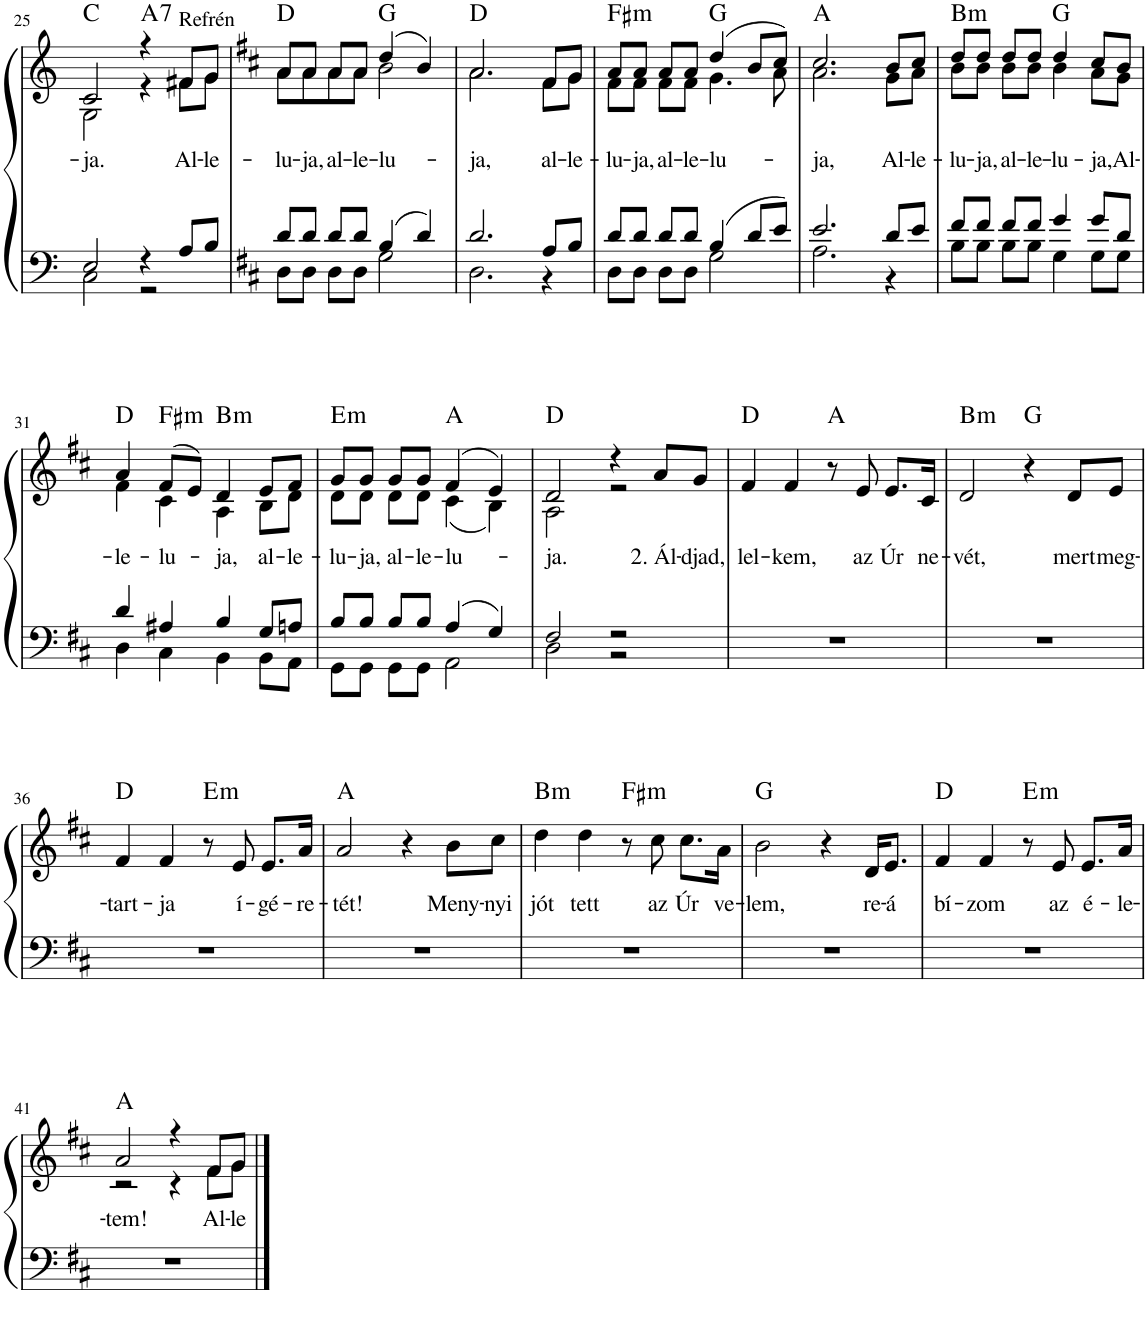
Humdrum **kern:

**kern	**kern	**text	**harte
*part1	*part1	*part1	*part1
*staff2	*staff1	*staff1	*
*I"Piano	*	*	*
*I'Pno.	*	*	*
!!LO:PB:g=z
*clefF4	*clefG2	*	*
*k[]	*k[]	*	*
*M4/4	*M4/4	*	*
*met(c)	*met(c)	*	*
=25	=25	=25	=25
*^	*	*	*
!	!	!	!LO:LY:b	!
*	*	*^	*	*
2E/	2C\	2c/	2G\	-ja.	C:maj
!	!	!	!	!	!LO:H:kt=7
4r	2r	4r	4r	.	A:7
!	!	!LO:TX:a:t=Refrén	!	!	!
!	!	!	!	!LO:LY:b	!
8A/L	.	8f#X/L	8f#\L	Al-	.
!	!	!	!	!LO:LY:b	!
8B/J	.	8g/J	8g\J	-le-	.
=26	=26	=26	=26	=26	=26
*k[f#c#]	*	*k[f#c#]	*	*	*
!	!	!	!	!LO:LY:b	!
8d/L	8D\L	8a/L	8a\L	-lu-	D:maj
!	!	!	!	!LO:LY:b	!
8d/J	8D\J	8a/J	8a\	-ja,	.
!	!	!	!	!LO:LY:b	!
8d/L	8D\L	8a/L	8a\	al-	.
!	!	!	!	!LO:LY:b	!
8d/J	8D\J	8a/J	8a\J	-le-	.
!	!	!	!	!LO:LY:b	!
4B/	2G\	(4dd/	2b\	-lu-	G:maj
4d/	.	4b/)	.	.	.
=27	=27	=27	=27	=27	=27
!	!	!	!	!LO:LY:b	!
2.d/	2.D\	2.a/	2.a\	-ja,	D:maj
!	!	!	!	!LO:LY:b	!
8A/L	4r	8f#/L	8f#\L	al-	.
!	!	!	!	!LO:LY:b	!
8B/J	.	8g/J	8g\J	-le-	.
=28	=28	=28	=28	=28	=28
!	!	!	!	!LO:LY:b	!LO:H:kt=m
8d/L	8D\L	8a/L	8f#\L	-lu-	F#:min
!	!	!	!	!LO:LY:b	!
8d/J	8D\J	8a/J	8f#\J	-ja,	.
!	!	!	!	!LO:LY:b	!
8d/L	8D\L	8a/L	8f#\L	al-	.
!	!	!	!	!LO:LY:b	!
8d/J	8D\J	8a/J	8f#\J	-le-	.
!	!	!	!	!LO:LY:b	!
4B/	2G\	(4dd/	4.g\	-lu-	G:maj
8d/L	.	8b/L	.	.	.
8e/J	.	8cc#/J)	8a\	.	.
=29	=29	=29	=29	=29	=29
!	!	!	!	!LO:LY:b	!
2.e/	2.A\	2.cc#/	2.a\	-ja,	A:maj
!	!	!	!	!LO:LY:b	!
8d/L	4r	8b/L	8g\L	Al-	.
!	!	!	!	!LO:LY:b	!
8e/J	.	8cc#/J	8a\J	-le-	.
=30	=30	=30	=30	=30	=30
!	!	!	!	!LO:LY:b	!LO:H:kt=m
8f#/L	8B\L	8dd/L	8b\L	-lu-	B:min
!	!	!	!	!LO:LY:b	!
8f#/J	8B\J	8dd/J	8b\J	-ja,	.
!	!	!	!	!LO:LY:b	!
8f#/L	8B\L	8dd/L	8b\L	al-	.
!	!	!	!	!LO:LY:b	!
8f#/J	8B\J	8dd/J	8b\J	-le-	.
!	!	!	!	!LO:LY:b	!
4g/	4G\	4dd/	4b\	-lu-	G:maj
!	!	!	!	!LO:LY:b	!
8g/L	8G\L	8cc#/L	8a\L	-ja,	.
!	!	!	!	!LO:LY:b	!
8d/J	8G\J	8b/J	8g\J	Al-	.
!!LO:LB:g=z	!!
=31	=31	=31	=31	=31	=31
!	!	!	!	!LO:LY:b	!
4d/	4D\	4a/	4f#\	-le-	D:maj
!	!	!	!	!LO:LY:b	!LO:H:kt=m
4A#X/	4C#\	(8f#/L	4c#\	-lu-	F#:min
.	.	8e/J)	.	.	.
!	!	!	!	!LO:LY:b	!LO:H:kt=m
4B/	4BB\	4d/	4A\	-ja,	B:min
!	!	!	!	!LO:LY:b	!
8G/L	8BB\L	8e/L	8B\L	al-	.
!	!	!	!	!LO:LY:b	!
8An/J	8AA\J	8f#/J	8d\J	-le-	.
=32	=32	=32	=32	=32	=32
!	!	!	!	!LO:LY:b	!LO:H:kt=m
8B/L	8GG\L	8g/L	8d\L	-lu-	E:min
!	!	!	!	!LO:LY:b	!
8B/J	8GG\J	8g/J	8d\J	-ja,	.
!	!	!	!	!LO:LY:b	!
8B/L	8GG\L	8g/L	8d\L	al-	.
!	!	!	!	!LO:LY:b	!
8B/J	8GG\J	8g/J	8d\J	-le-	.
!	!	!	!	!LO:LY:b	!
4A/	2AA\	(4f#/	(4c#\	-lu-	A:maj
4G/	.	4e/)	4B\)	.	.
=33	=33	=33	=33	=33	=33
!	!	!	!	!LO:LY:b	!
2F#/	2D\	2d/	2A\	-ja.	D:maj
2r	2r	4r	2r	.	.
!	!	!	!	!LO:LY:b	!
.	.	8a/L	.	2. Ál-	.
!	!	!	!	!LO:LY:b	!
.	.	8g/J	.	-djad,	.
*v	*v	*	*	*	*
*	*v	*v	*	*
=34	=34	=34	=34
!	!	!LO:LY:b	!
1r	4f#/	lel-	D:maj
!	!	!LO:LY:b	!
.	4f#/	-kem,	.
.	8r	.	A:maj
!	!	!LO:LY:b	!
.	8e/	az	.
!	!	!LO:LY:b	!
.	8.e/L	Úr	.
!	!	!LO:LY:b	!
.	16c#/Jk	ne-	.
=35	=35	=35	=35
!	!	!LO:LY:b	!LO:H:kt=m
1r	2d/	-vét,	B:min
.	4r	.	G:maj
!	!	!LO:LY:b	!
.	8d/L	mert	.
!	!	!LO:LY:b	!
.	8e/J	meg-	.
!!LO:LB:g=z
=36	=36	=36	=36
!	!	!LO:LY:b	!
1r	4f#/	-tart-	D:maj
!	!	!LO:LY:b	!
.	4f#/	-ja	.
!	!	!	!LO:H:kt=m
.	8r	.	E:min
!	!	!LO:LY:b	!
.	8e/	í-	.
!	!	!LO:LY:b	!
.	8.e/L	-gé-	.
!	!	!LO:LY:b	!
.	16a/Jk	-re-	.
=37	=37	=37	=37
!	!	!LO:LY:b	!
1r	2a/	-tét!	A:maj
.	4r	.	.
!	!	!LO:LY:b	!
.	8b\L	Meny-	.
!	!	!LO:LY:b	!
.	8cc#\J	-nyi	.
=38	=38	=38	=38
!	!	!LO:LY:b	!LO:H:kt=m
1r	4dd\	jót	B:min
!	!	!LO:LY:b	!
.	4dd\	tett	.
!	!	!	!LO:H:kt=m
.	8r	.	F#:min
!	!	!LO:LY:b	!
.	8cc#\	az	.
!	!	!LO:LY:b	!
.	8.cc#\L	Úr	.
!	!	!LO:LY:b	!
.	16a\Jk	ve-	.
=39	=39	=39	=39
!	!	!LO:LY:b	!
1r	2b\	-lem,	G:maj
.	4r	.	.
!	!	!LO:LY:b	!
.	16d/KL	re-	.
!	!	!LO:LY:b	!
.	8.e/J	-á	.
=40	=40	=40	=40
!	!	!LO:LY:b	!
1r	4f#/	bí-	D:maj
!	!	!LO:LY:b	!
.	4f#/	-zom	.
!	!	!	!LO:H:kt=m
.	8r	.	E:min
!	!	!LO:LY:b	!
.	8e/	az	.
!	!	!LO:LY:b	!
.	8.e/L	é-	.
!	!	!LO:LY:b	!
.	16a/Jk	-le-	.
!!LO:LB:g=z
=41	=41	=41	=41
!	!	!LO:LY:b	!
*	*^	*	*
1r	2a/	2r	-tem!	A:maj
.	4r	4r	.	.
!	!	!	!LO:LY:b	!
.	8f#/L	8f#\L	Al-	.
!	!	!	!LO:LY:b	!
.	8g/J	8g\J	-le	.
*	*v	*v	*	*
==	==	==	==
*-	*-	*-	*-
